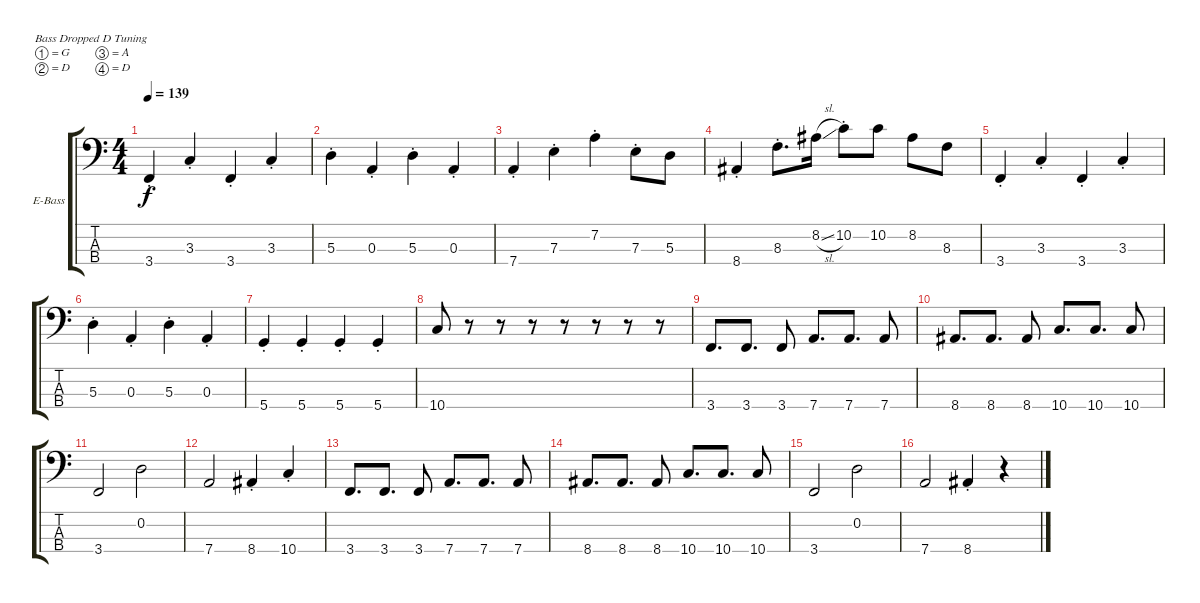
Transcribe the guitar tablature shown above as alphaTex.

\defaultSystemsLayout 4
\bracketExtendMode groupsimilarinstruments
\firstSystemTrackNameOrientation horizontal
\otherSystemsTrackNameOrientation horizontal
\track ("Electric Bass" "E-Bass") {instrument electricbassfinger}
\staff {score tabs}
\tuning (G2 D2 A1 D1)
\ts (4 4)
\tempo 139
\clef f4
\ks c
3.4{st}.4{dy f} 3.3{st}.4 3.4{st}.4 3.3{st}.4 |
5.3{st}.4 0.3{st}.4 5.3{st}.4 0.3{st}.4 |
7.4{st}.4 7.3{st}.4 7.2{st}.4 7.3{st}.8 5.3.8 |
8.4{st}.4 8.3{st}.8{d} 8.2{sl}.16 10.2{st}.8 10.2.8 8.2.8 8.3.8 |
3.4{st}.4 3.3{st}.4 3.4{st}.4 3.3{st}.4 |
5.3{st}.4 0.3{st}.4 5.3{st}.4 0.3{st}.4 |
5.4{st}.4 5.4{st}.4 5.4{st}.4 5.4{st}.4 |
10.4.8 r.8 r.8 r.8 r.8 r.8 r.8 r.8 |
3.4.8{d} 3.4.8{d} 3.4.8 7.4.8{d} 7.4.8{d} 7.4.8 |
8.4.8{d} 8.4.8{d} 8.4.8 10.4.8{d} 10.4.8{d} 10.4.8 |
3.4.2 0.2.2 |
7.4.2 8.4{st}.4 10.4{st}.4 |
3.4.8{d} 3.4.8{d} 3.4.8 7.4.8{d} 7.4.8{d} 7.4.8 |
8.4.8{d} 8.4.8{d} 8.4.8 10.4.8{d} 10.4.8{d} 10.4.8 |
3.4.2 0.2.2 |
7.4.2 8.4{st}.4 r.4
